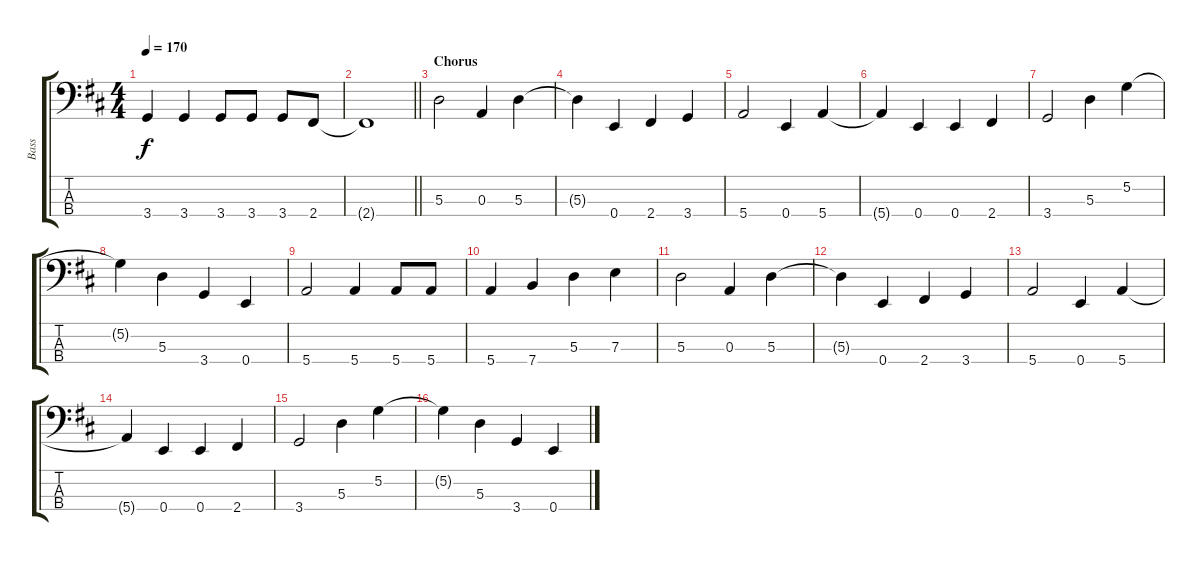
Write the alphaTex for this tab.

\track ("Bass" "Bass") {instrument electricbassfinger}
\staff {score tabs}
\tuning (G2 D2 A1 E1) {hide}
\ts (4 4)
\tempo 170
\clef f4
\ks d
3.4.4{dy f} 3.4.4 3.4.8 3.4.8 3.4.8 2.4.8 |
\barLineRight lightlight
2.4{t}.1 |
\section ("" "Chorus")
5.3.2 0.3.4 5.3.4 |
5.3{t}.4 0.4.4 2.4.4 3.4.4 |
5.4.2 0.4.4 5.4.4 |
5.4{t}.4 0.4.4 0.4.4 2.4.4 |
3.4.2 5.3.4 5.2.4 |
5.2{t}.4 5.3.4 3.4.4 0.4.4 |
5.4.2 5.4.4 5.4.8 5.4.8 |
5.4.4 7.4.4 5.3.4 7.3.4 |
5.3.2 0.3.4 5.3.4 |
5.3{t}.4 0.4.4 2.4.4 3.4.4 |
5.4.2 0.4.4 5.4.4 |
5.4{t}.4 0.4.4 0.4.4 2.4.4 |
3.4.2 5.3.4 5.2.4 |
5.2{t}.4 5.3.4 3.4.4 0.4.4
